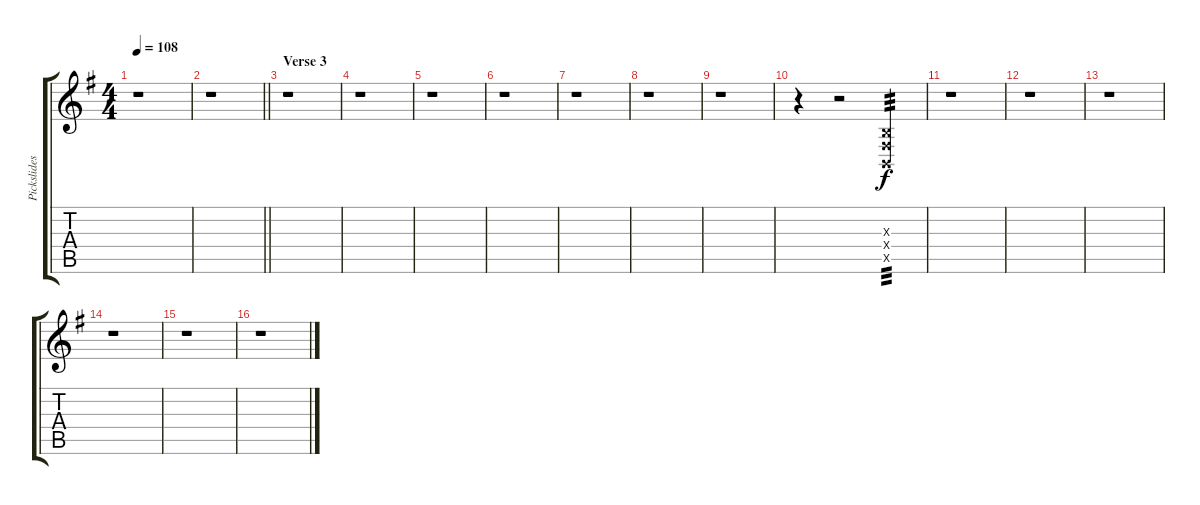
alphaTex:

\track ("Pickslides" "Pickslides") {instrument guitarfretnoise}
\staff {score tabs}
\tuning (E4 B3 G3 D3 A2 E2) {hide}
\ts (4 4)
\tempo 108
\clef g2
\ks g
r.1{dy f} |
\barLineRight lightlight
r.1 |
\section ("" "Verse 3")
r.1 |
r.1 |
r.1 |
r.1 |
r.1 |
r.1 |
r.1 |
r.4 r.2 (4.3{x} 4.4{x} 2.5{x}).4{tp 3} |
r.1 |
r.1 |
r.1 |
r.1 |
r.1 |
r.1
